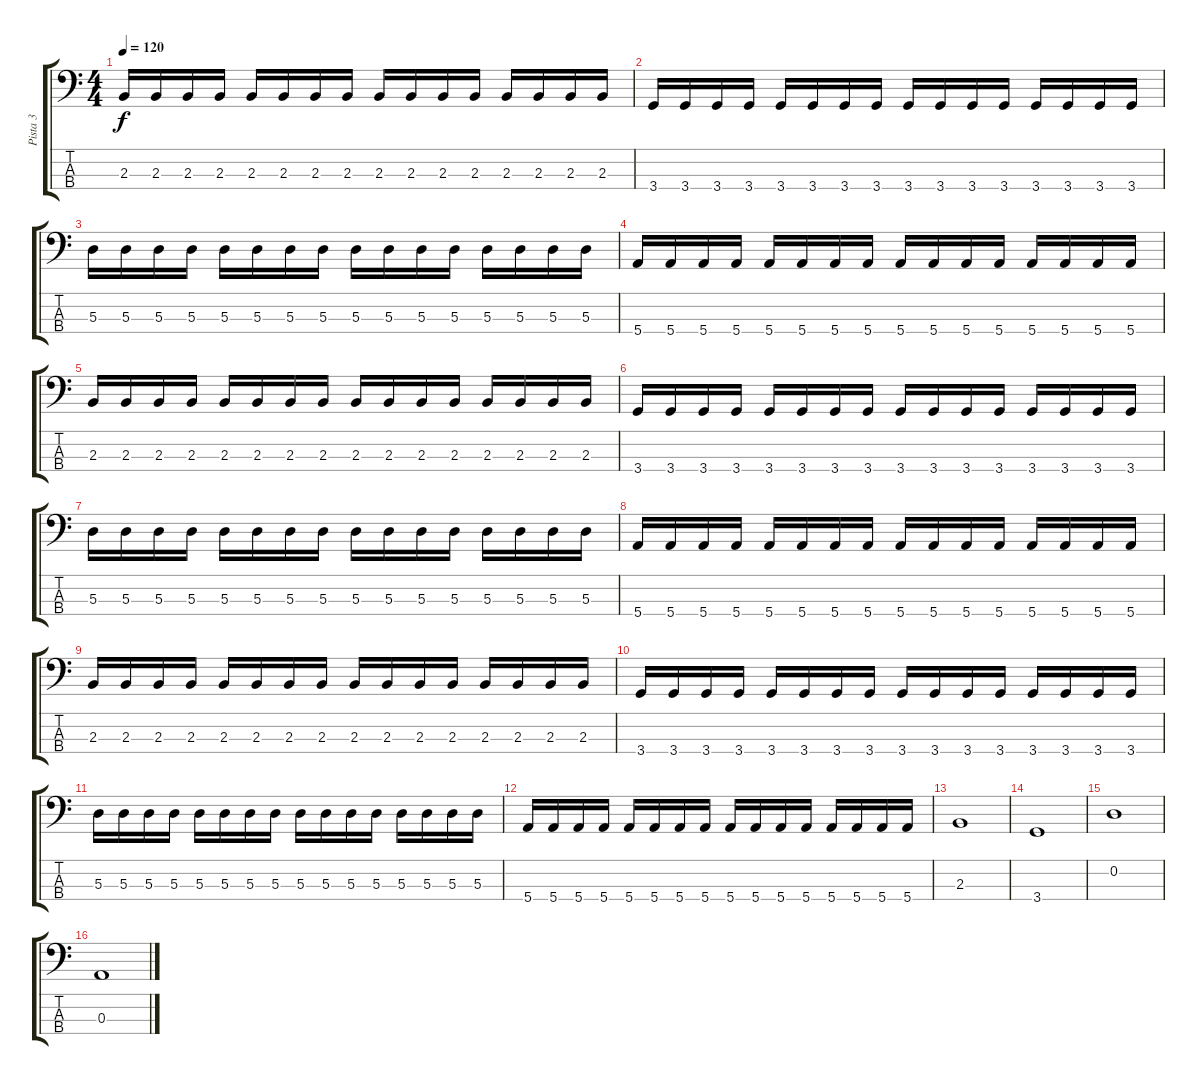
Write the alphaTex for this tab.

\track ("Pista 3" "Pista 3") {instrument electricbassfinger}
\staff {score tabs}
\tuning (G2 D2 A1 E1) {hide}
\ts (4 4)
\tempo 120
\clef f4
\ks c
2.3.16{dy f} 2.3.16 2.3.16 2.3.16 2.3.16 2.3.16 2.3.16 2.3.16 2.3.16 2.3.16 2.3.16 2.3.16 2.3.16 2.3.16 2.3.16 2.3.16 |
3.4.16 3.4.16 3.4.16 3.4.16 3.4.16 3.4.16 3.4.16 3.4.16 3.4.16 3.4.16 3.4.16 3.4.16 3.4.16 3.4.16 3.4.16 3.4.16 |
5.3.16 5.3.16 5.3.16 5.3.16 5.3.16 5.3.16 5.3.16 5.3.16 5.3.16 5.3.16 5.3.16 5.3.16 5.3.16 5.3.16 5.3.16 5.3.16 |
5.4.16 5.4.16 5.4.16 5.4.16 5.4.16 5.4.16 5.4.16 5.4.16 5.4.16 5.4.16 5.4.16 5.4.16 5.4.16 5.4.16 5.4.16 5.4.16 |
2.3.16 2.3.16 2.3.16 2.3.16 2.3.16 2.3.16 2.3.16 2.3.16 2.3.16 2.3.16 2.3.16 2.3.16 2.3.16 2.3.16 2.3.16 2.3.16 |
3.4.16 3.4.16 3.4.16 3.4.16 3.4.16 3.4.16 3.4.16 3.4.16 3.4.16 3.4.16 3.4.16 3.4.16 3.4.16 3.4.16 3.4.16 3.4.16 |
5.3.16 5.3.16 5.3.16 5.3.16 5.3.16 5.3.16 5.3.16 5.3.16 5.3.16 5.3.16 5.3.16 5.3.16 5.3.16 5.3.16 5.3.16 5.3.16 |
5.4.16 5.4.16 5.4.16 5.4.16 5.4.16 5.4.16 5.4.16 5.4.16 5.4.16 5.4.16 5.4.16 5.4.16 5.4.16 5.4.16 5.4.16 5.4.16 |
2.3.16 2.3.16 2.3.16 2.3.16 2.3.16 2.3.16 2.3.16 2.3.16 2.3.16 2.3.16 2.3.16 2.3.16 2.3.16 2.3.16 2.3.16 2.3.16 |
3.4.16 3.4.16 3.4.16 3.4.16 3.4.16 3.4.16 3.4.16 3.4.16 3.4.16 3.4.16 3.4.16 3.4.16 3.4.16 3.4.16 3.4.16 3.4.16 |
5.3.16 5.3.16 5.3.16 5.3.16 5.3.16 5.3.16 5.3.16 5.3.16 5.3.16 5.3.16 5.3.16 5.3.16 5.3.16 5.3.16 5.3.16 5.3.16 |
5.4.16 5.4.16 5.4.16 5.4.16 5.4.16 5.4.16 5.4.16 5.4.16 5.4.16 5.4.16 5.4.16 5.4.16 5.4.16 5.4.16 5.4.16 5.4.16 |
2.3.1 |
3.4.1 |
0.2.1 |
0.3.1
